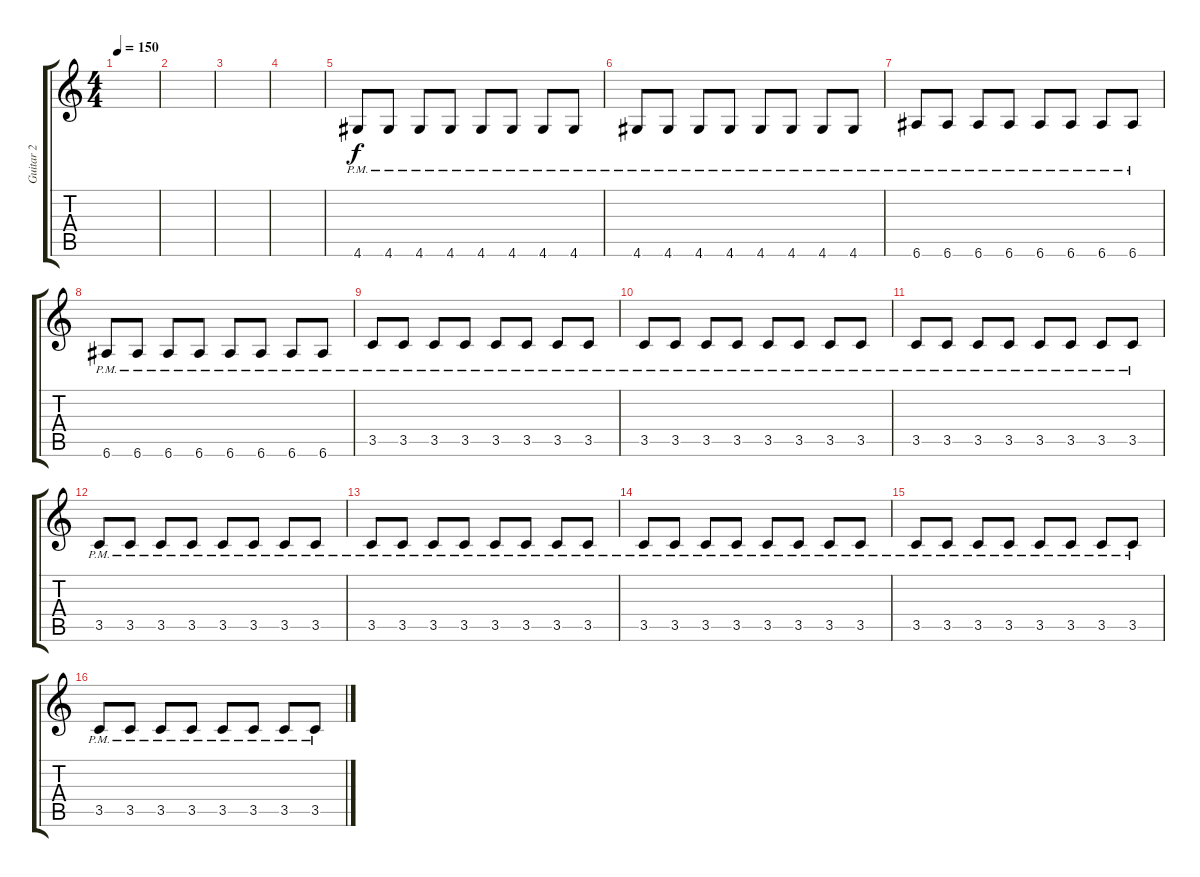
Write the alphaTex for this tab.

\track ("Guitar 2" "Guitar 2") {instrument distortionguitar}
\staff {score tabs}
\tuning (E4 B3 G3 D3 A2 E2) {hide}
\ts (4 4)
\tempo 150
\clef g2
\ks c
|
|
|
|
4.6{pm}.8 4.6{pm}.8 4.6{pm}.8 4.6{pm}.8 4.6{pm}.8 4.6{pm}.8 4.6{pm}.8 4.6{pm}.8 |
4.6{pm}.8 4.6{pm}.8 4.6{pm}.8 4.6{pm}.8 4.6{pm}.8 4.6{pm}.8 4.6{pm}.8 4.6{pm}.8 |
6.6{pm}.8 6.6{pm}.8 6.6{pm}.8 6.6{pm}.8 6.6{pm}.8 6.6{pm}.8 6.6{pm}.8 6.6{pm}.8 |
6.6{pm}.8 6.6{pm}.8 6.6{pm}.8 6.6{pm}.8 6.6{pm}.8 6.6{pm}.8 6.6{pm}.8 6.6{pm}.8 |
3.5{pm}.8 3.5{pm}.8 3.5{pm}.8 3.5{pm}.8 3.5{pm}.8 3.5{pm}.8 3.5{pm}.8 3.5{pm}.8 |
3.5{pm}.8 3.5{pm}.8 3.5{pm}.8 3.5{pm}.8 3.5{pm}.8 3.5{pm}.8 3.5{pm}.8 3.5{pm}.8 |
3.5{pm}.8 3.5{pm}.8 3.5{pm}.8 3.5{pm}.8 3.5{pm}.8 3.5{pm}.8 3.5{pm}.8 3.5{pm}.8 |
3.5{pm}.8 3.5{pm}.8 3.5{pm}.8 3.5{pm}.8 3.5{pm}.8 3.5{pm}.8 3.5{pm}.8 3.5{pm}.8 |
3.5{pm}.8{volume 0} 3.5{pm}.8 3.5{pm}.8 3.5{pm}.8 3.5{pm}.8 3.5{pm}.8 3.5{pm}.8 3.5{pm}.8 |
3.5{pm}.8 3.5{pm}.8 3.5{pm}.8 3.5{pm}.8 3.5{pm}.8 3.5{pm}.8 3.5{pm}.8 3.5{pm}.8 |
3.5{pm}.8 3.5{pm}.8 3.5{pm}.8 3.5{pm}.8 3.5{pm}.8 3.5{pm}.8 3.5{pm}.8 3.5{pm}.8 |
3.5{pm}.8 3.5{pm}.8 3.5{pm}.8 3.5{pm}.8 3.5{pm}.8 3.5{pm}.8 3.5{pm}.8 3.5{pm}.8
